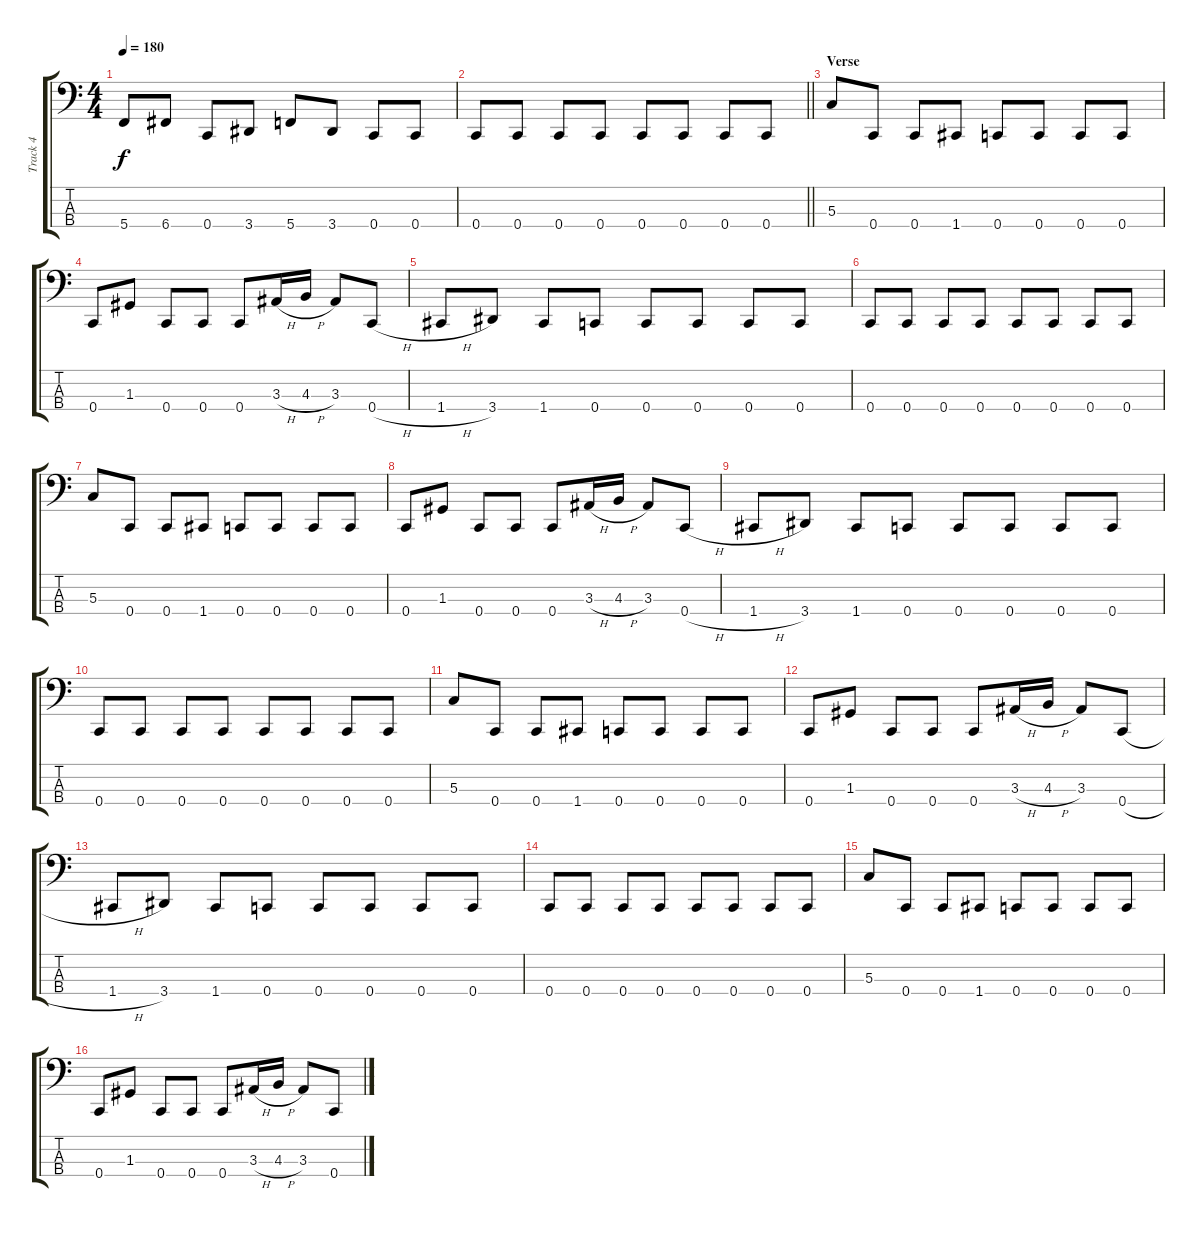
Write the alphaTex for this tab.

\track ("Track 4" "Track 4") {instrument electricbasspick}
\staff {score tabs}
\tuning (F2 C2 G1 C1) {hide}
\ts (4 4)
\tempo 180
\clef f4
\ks c
5.4.8{dy f} 6.4.8 0.4.8 3.4.8 5.4.8 3.4.8 0.4.8 0.4.8 |
\barLineRight lightlight
0.4.8 0.4.8 0.4.8 0.4.8 0.4.8 0.4.8 0.4.8 0.4.8 |
\section ("" "Verse")
5.3.8 0.4.8 0.4.8 1.4.8 0.4.8 0.4.8 0.4.8 0.4.8 |
0.4.8 1.3.8 0.4.8 0.4.8 0.4.8 3.3{h}.16 4.3{h}.16 3.3.8 0.4{h}.8 |
1.4{h}.8 3.4.8 1.4.8 0.4.8 0.4.8 0.4.8 0.4.8 0.4.8 |
0.4.8 0.4.8 0.4.8 0.4.8 0.4.8 0.4.8 0.4.8 0.4.8 |
5.3.8 0.4.8 0.4.8 1.4.8 0.4.8 0.4.8 0.4.8 0.4.8 |
0.4.8 1.3.8 0.4.8 0.4.8 0.4.8 3.3{h}.16 4.3{h}.16 3.3.8 0.4{h}.8 |
1.4{h}.8 3.4.8 1.4.8 0.4.8 0.4.8 0.4.8 0.4.8 0.4.8 |
0.4.8 0.4.8 0.4.8 0.4.8 0.4.8 0.4.8 0.4.8 0.4.8 |
5.3.8 0.4.8 0.4.8 1.4.8 0.4.8 0.4.8 0.4.8 0.4.8 |
0.4.8 1.3.8 0.4.8 0.4.8 0.4.8 3.3{h}.16 4.3{h}.16 3.3.8 0.4{h}.8 |
1.4{h}.8 3.4.8 1.4.8 0.4.8 0.4.8 0.4.8 0.4.8 0.4.8 |
0.4.8 0.4.8 0.4.8 0.4.8 0.4.8 0.4.8 0.4.8 0.4.8 |
5.3.8 0.4.8 0.4.8 1.4.8 0.4.8 0.4.8 0.4.8 0.4.8 |
0.4.8 1.3.8 0.4.8 0.4.8 0.4.8 3.3{h}.16 4.3{h}.16 3.3.8 0.4{h}.8
